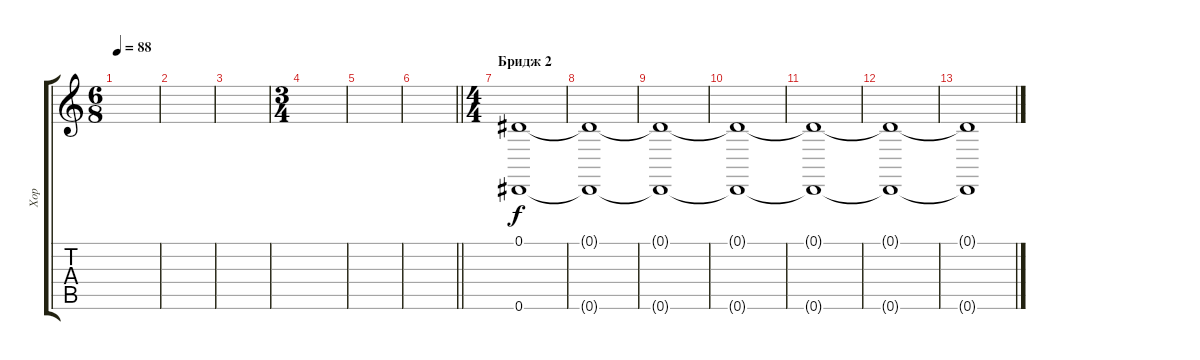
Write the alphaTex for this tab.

\track ("Хор" "Хор") {instrument choiraahs}
\staff {score tabs}
\tuning (Eb4 Bb3 Gb3 Db3 Ab2 Eb2) {hide}
\ts (6 8)
\tempo 88
\clef g2
\ks c
|
|
|
\ts (3 4)
|
|
\barLineRight lightlight
|
\ts (4 4)
\section ("" "Бридж 2")
(0.1 0.6).1 |
(0.1{t} 0.6{t}).1 |
(0.1{t} 0.6{t}).1 |
(0.1{t} 0.6{t}).1{volume 5} |
(0.1{t} 0.6{t}).1 |
(0.1{t} 0.6{t}).1 |
(0.1{t} 0.6{t}).1
